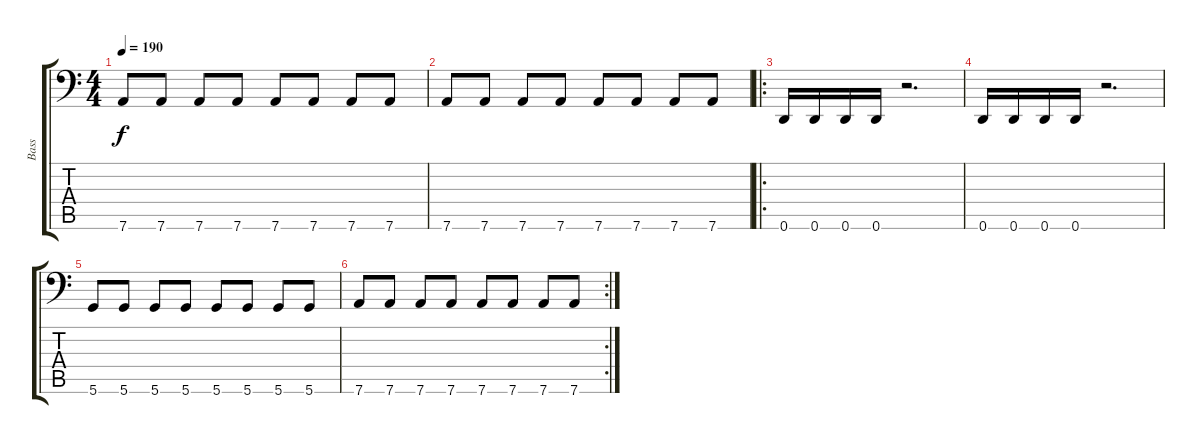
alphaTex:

\track ("Bass" "Bass") {instrument electricbasspick}
\staff {score tabs}
\tuning (E3 B2 G2 D2 A1 D1) {hide}
\ts (4 4)
\tempo 190
\clef f4
\ks c
7.6.8{dy f} 7.6.8 7.6.8 7.6.8 7.6.8 7.6.8 7.6.8 7.6.8 |
7.6.8 7.6.8 7.6.8 7.6.8 7.6.8 7.6.8 7.6.8 7.6.8 |
\ro
0.6.16 0.6.16 0.6.16 0.6.16 r.2{d} |
0.6.16 0.6.16 0.6.16 0.6.16 r.2{d} |
5.6.8 5.6.8 5.6.8 5.6.8 5.6.8 5.6.8 5.6.8 5.6.8 |
\rc 2
7.6.8 7.6.8 7.6.8 7.6.8 7.6.8 7.6.8 7.6.8 7.6.8
